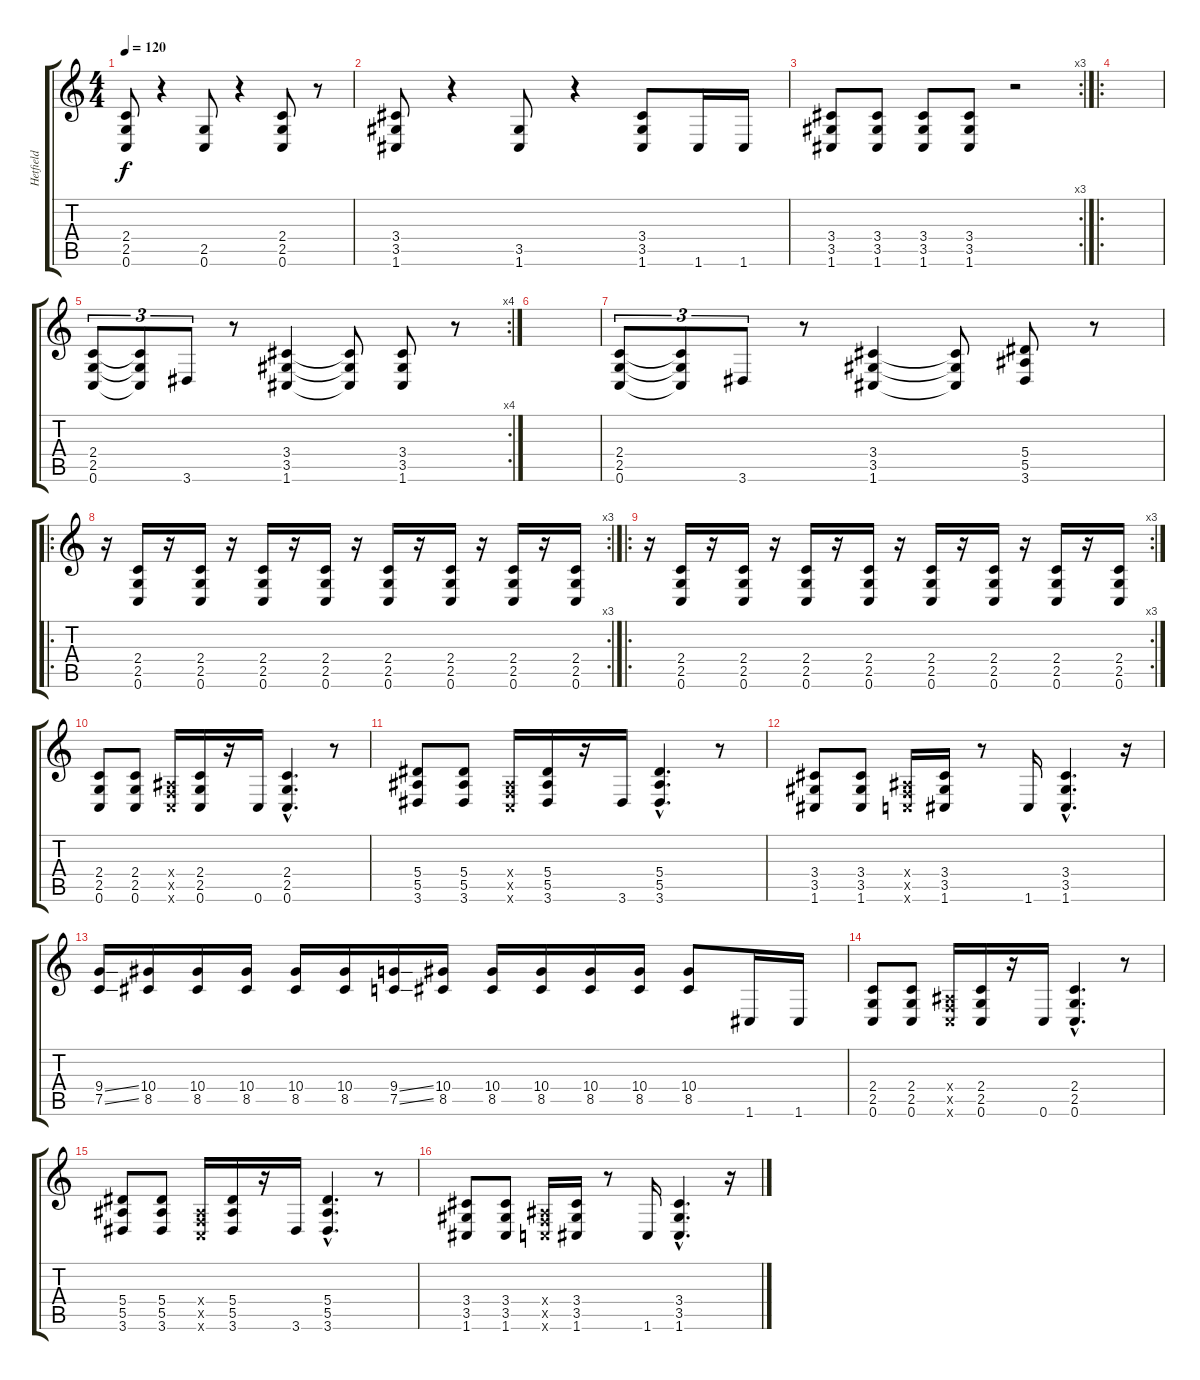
\track ("Hetfield" "Hetfield") {instrument distortionguitar}
\staff {score tabs}
\tuning (C4 G3 Eb3 Bb2 F2 C2) {hide}
\ts (4 4)
\tempo 120
\clef g2
\ks c
(2.4 2.5 0.6).8{dy f} r.4 (2.5 0.6).8 r.4 (2.4 2.5 0.6).8 r.8 |
(3.4 3.5 1.6).8 r.4 (3.5 1.6).8 r.4 (3.4 3.5 1.6).8 1.6.16 1.6.16 |
\rc 3
(3.4 3.5 1.6).8 (3.4 3.5 1.6).8 (3.4 3.5 1.6).8 (3.4 3.5 1.6).8 r.2 |
\ro
|
\rc 4
(2.4 2.5 0.6).8{tu (3 2)} (2.4{t} 2.5{t} 0.6{t}).8{tu (3 2)} 3.6.8{tu (3 2)} r.8 (3.4 3.5 1.6).4 (3.4{t} 3.5{t} 1.6{t}).8 (3.4 3.5 1.6).8 r.8 |
|
(2.4 2.5 0.6).8{tu (3 2)} (2.4{t} 2.5{t} 0.6{t}).8{tu (3 2)} 3.6.8{tu (3 2)} r.8 (3.4 3.5 1.6).4 (3.4{t} 3.5{t} 1.6{t}).8 (5.4 5.5 3.6).8 r.8 |
\ro
\rc 3
r.16 (2.4 2.5 0.6).16 r.16 (2.4 2.5 0.6).16 r.16 (2.4 2.5 0.6).16 r.16 (2.4 2.5 0.6).16 r.16 (2.4 2.5 0.6).16 r.16 (2.4 2.5 0.6).16 r.16 (2.4 2.5 0.6).16 r.16 (2.4 2.5 0.6).16 |
\ro
\rc 3
r.16 (2.4 2.5 0.6).16 r.16 (2.4 2.5 0.6).16 r.16 (2.4 2.5 0.6).16 r.16 (2.4 2.5 0.6).16 r.16 (2.4 2.5 0.6).16 r.16 (2.4 2.5 0.6).16 r.16 (2.4 2.5 0.6).16 r.16 (2.4 2.5 0.6).16 |
(2.4 2.5 0.6).8 (2.4 2.5 0.6).8 (0.4{x} 0.5{x} 0.6{x}).16 (2.4 2.5 0.6).16 r.16 0.6.16 (2.4{hac} 2.5{hac} 0.6{hac}).4{d} r.8 |
(5.4 5.5 3.6).8 (5.4 5.5 3.6).8 (0.4{x} 0.5{x} 0.6{x}).16 (5.4 5.5 3.6).16 r.16 3.6.16 (5.4{hac} 5.5{hac} 3.6{hac}).4{d} r.8 |
(3.4 3.5 1.6).8 (3.4 3.5 1.6).8 (0.4{x} 0.5{x} 0.6{x}).16 (3.4 3.5 1.6).16 r.8 1.6.16 (3.4{hac} 3.5{hac} 1.6{hac}).4{d} r.16 |
(9.4{ss} 7.5{ss}).16 (10.4 8.5).16 (10.4 8.5).16 (10.4 8.5).16 (10.4 8.5).16 (10.4 8.5).16 (9.4{ss} 7.5{ss}).16 (10.4 8.5).16 (10.4 8.5).16 (10.4 8.5).16 (10.4 8.5).16 (10.4 8.5).16 (10.4 8.5).8 1.6.16 1.6.16 |
(2.4 2.5 0.6).8 (2.4 2.5 0.6).8 (0.4{x} 0.5{x} 0.6{x}).16 (2.4 2.5 0.6).16 r.16 0.6.16 (2.4{hac} 2.5{hac} 0.6{hac}).4{d} r.8 |
(5.4 5.5 3.6).8 (5.4 5.5 3.6).8 (0.4{x} 0.5{x} 0.6{x}).16 (5.4 5.5 3.6).16 r.16 3.6.16 (5.4{hac} 5.5{hac} 3.6{hac}).4{d} r.8 |
(3.4 3.5 1.6).8 (3.4 3.5 1.6).8 (0.4{x} 0.5{x} 0.6{x}).16 (3.4 3.5 1.6).16 r.8 1.6.16 (3.4{hac} 3.5{hac} 1.6{hac}).4{d} r.16
